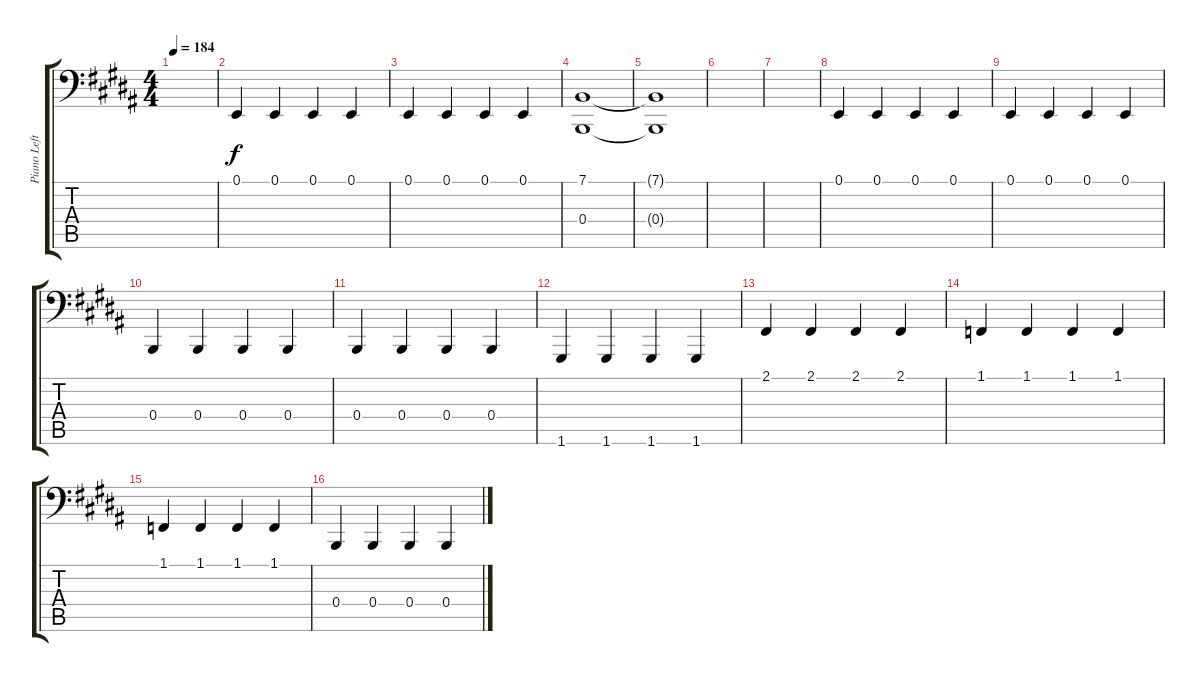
\track ("Piano Left Hand" "Piano Left") {instrument brightacousticpiano}
\staff {score tabs}
\tuning (E2 D2 C2 B1 A1 G1) {hide}
\ts (4 4)
\tempo 184
\clef f4
\ks b
|
0.1.4 0.1.4 0.1.4 0.1.4 |
0.1.4 0.1.4 0.1.4 0.1.4 |
(7.1 0.4).1 |
(7.1{t} 0.4{t}).1 |
|
|
0.1.4 0.1.4 0.1.4 0.1.4 |
0.1.4 0.1.4 0.1.4 0.1.4 |
0.4.4 0.4.4 0.4.4 0.4.4 |
0.4.4 0.4.4 0.4.4 0.4.4 |
1.6.4 1.6.4 1.6.4 1.6.4 |
2.1.4 2.1.4 2.1.4 2.1.4 |
1.1.4 1.1.4 1.1.4 1.1.4 |
1.1.4 1.1.4 1.1.4 1.1.4 |
0.4.4 0.4.4 0.4.4 0.4.4
